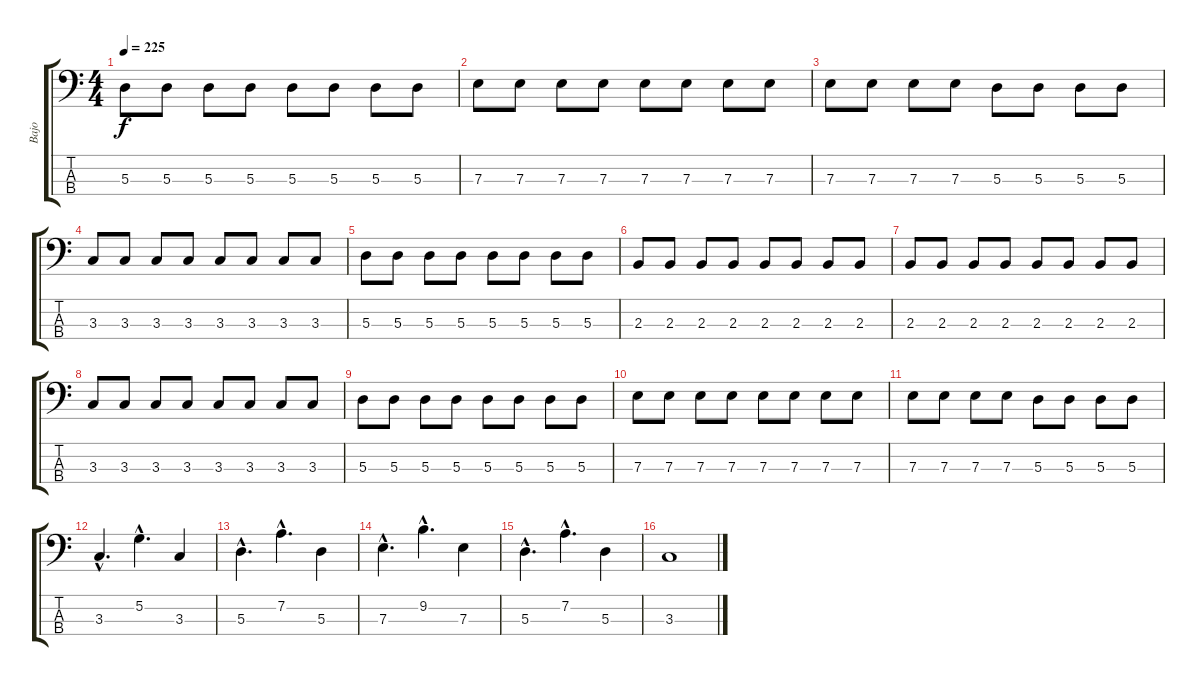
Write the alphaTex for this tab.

\track ("Bajo" "Bajo") {instrument electricbassfinger}
\staff {score tabs}
\tuning (G2 D2 A1 E1) {hide}
\ts (4 4)
\tempo 225
\clef f4
\ks c
5.3.8{dy f} 5.3.8 5.3.8 5.3.8 5.3.8 5.3.8 5.3.8 5.3.8 |
7.3.8 7.3.8 7.3.8 7.3.8 7.3.8 7.3.8 7.3.8 7.3.8 |
7.3.8 7.3.8 7.3.8 7.3.8 5.3.8 5.3.8 5.3.8 5.3.8 |
3.3.8 3.3.8 3.3.8 3.3.8 3.3.8 3.3.8 3.3.8 3.3.8 |
5.3.8 5.3.8 5.3.8 5.3.8 5.3.8 5.3.8 5.3.8 5.3.8 |
2.3.8 2.3.8 2.3.8 2.3.8 2.3.8 2.3.8 2.3.8 2.3.8 |
2.3.8 2.3.8 2.3.8 2.3.8 2.3.8 2.3.8 2.3.8 2.3.8 |
3.3.8 3.3.8 3.3.8 3.3.8 3.3.8 3.3.8 3.3.8 3.3.8 |
5.3.8 5.3.8 5.3.8 5.3.8 5.3.8 5.3.8 5.3.8 5.3.8 |
7.3.8 7.3.8 7.3.8 7.3.8 7.3.8 7.3.8 7.3.8 7.3.8 |
7.3.8 7.3.8 7.3.8 7.3.8 5.3.8 5.3.8 5.3.8 5.3.8 |
3.3{hac}.4{d} 5.2{hac}.4{d} 3.3.4 |
5.3{hac}.4{d} 7.2{hac}.4{d} 5.3.4 |
7.3{hac}.4{d} 9.2{hac}.4{d} 7.3.4 |
5.3{hac}.4{d} 7.2{hac}.4{d} 5.3.4 |
3.3.1
